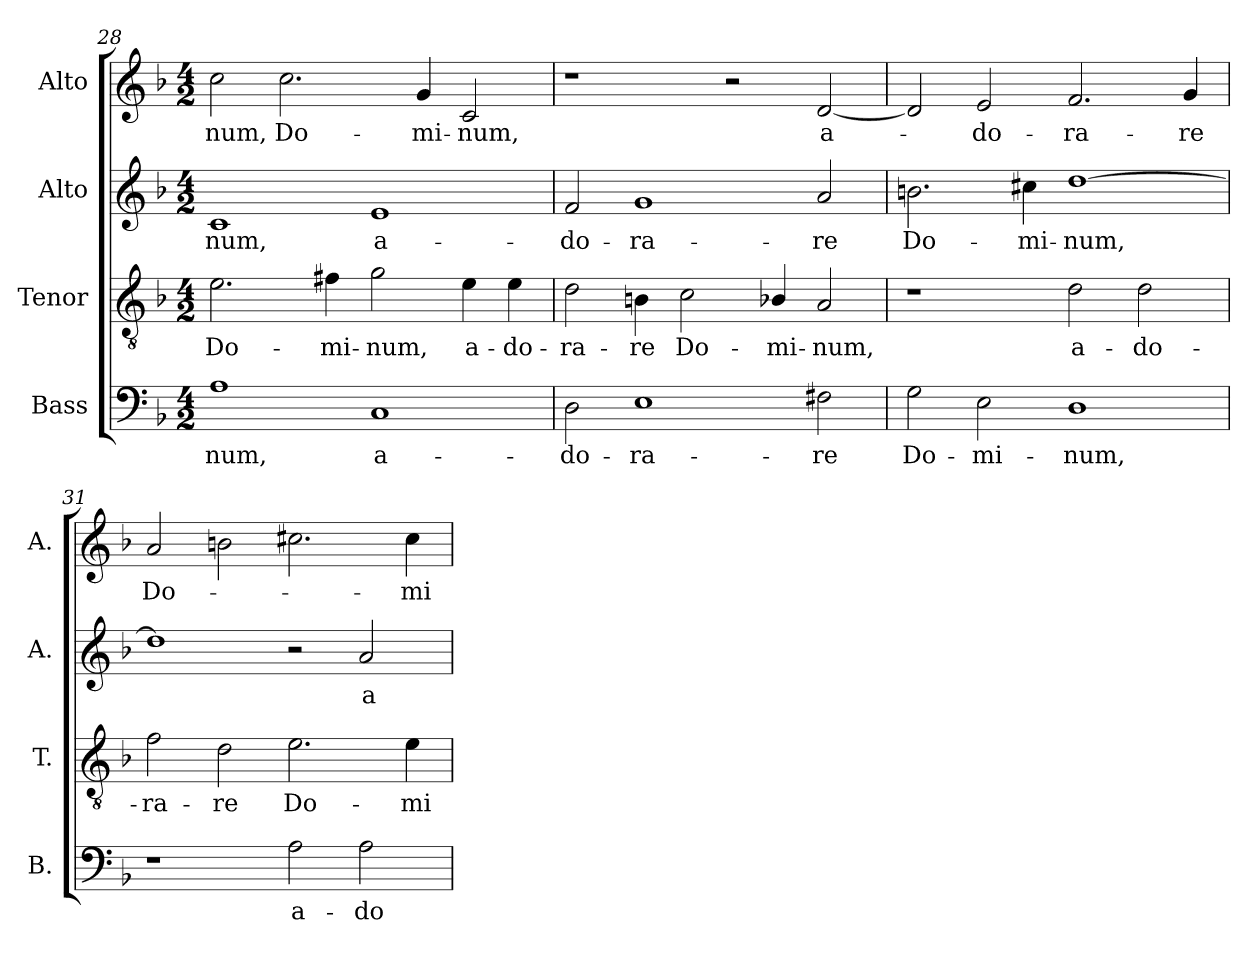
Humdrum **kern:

**kern	**text	**kern	**text	**kern	**text	**kern	**text
*part4	*part4	*part3	*part3	*part2	*part2	*part1	*part1
*staff4	*staff4	*staff3	*staff3	*staff2	*staff2	*staff1	*staff1
*I"Bass	*	*I"Tenor	*	*I"Alto	*	*I"Alto	*
*I'B.	*	*I'T.	*	*I'A.	*	*I'A.	*
*clefF4	*	*clefGv2	*	*clefG2	*	*clefG2	*
*	*	*ITrd7c12	*	*	*	*	*
*k[b-]	*	*k[b-]	*	*k[b-]	*	*k[b-]	*
*F:	*	*F:	*	*F:	*	*F:	*
*M4/2	*	*M4/2	*	*M4/2	*	*M4/2	*
=28	=28	=28	=28	=28	=28	=28	=28
!	!LO:LY:b:color=#000000	!	!	!	!	!	!
!	!	!	!LO:LY:b:color=#000000	!	!	!	!
!	!	!	!	!	!LO:LY:b:color=#000000	!	!
!	!	!	!	!	!	!	!LO:LY:b:color=#000000
1Ai	-num,	2.Ei\	Do-	1ci	-num,	2cci\	-num,
!	!	!	!	!	!	!	!LO:LY:b:color=#000000
.	.	.	.	.	.	2.cci\	Do-
!	!	!	!LO:LY:b:color=#000000	!	!	!	!
.	.	4F#Xi\	-mi-	.	.	.	.
!	!LO:LY:b:color=#000000	!	!	!	!	!	!
!	!	!	!LO:LY:b:color=#000000	!	!	!	!
!	!	!	!	!	!LO:LY:b:color=#000000	!	!
1Ci	a-	2Gi\	-num,	1ei	a-	.	.
!	!	!	!	!	!	!	!LO:LY:b:color=#000000
.	.	.	.	.	.	4gi/	-mi-
!	!	!	!LO:LY:b:color=#000000	!	!	!	!
!	!	!	!	!	!	!	!LO:LY:b:color=#000000
.	.	4Ei\	a-	.	.	2ci/	-num,
!	!	!	!LO:LY:b:color=#000000	!	!	!	!
.	.	4Ei\	-do-	.	.	.	.
=29	=29	=29	=29	=29	=29	=29	=29
!	!LO:LY:b:color=#000000	!	!	!	!	!	!
!	!	!	!LO:LY:b:color=#000000	!	!	!	!
!	!	!	!	!	!LO:LY:b:color=#000000	!	!
2Di\	-do-	2Di\	-ra-	2fi/	-do-	1r	.
!	!LO:LY:b:color=#000000	!	!	!	!	!	!
!	!	!	!LO:LY:b:color=#000000	!	!	!	!
!	!	!	!	!	!LO:LY:b:color=#000000	!	!
1Ei	-ra-	4BBni\	-re	1gi	-ra-	.	.
!	!	!	!LO:LY:b:color=#000000	!	!	!	!
.	.	2Ci\	Do-	.	.	.	.
.	.	.	.	.	.	2r	.
!	!	!	!LO:LY:b:color=#000000	!	!	!	!
.	.	4BB-Xi/	-mi-	.	.	.	.
!	!LO:LY:b:color=#000000	!	!	!	!	!	!
!	!	!	!LO:LY:b:color=#000000	!	!	!	!
!	!	!	!	!	!LO:LY:b:color=#000000	!	!
!	!	!	!	!	!	!	!LO:LY:b:color=#000000
2F#Xi\	-re	2AAi/	-num,	2ai/	-re	[2di/	a-
=30	=30	=30	=30	=30	=30	=30	=30
!	!LO:LY:b:color=#000000	!	!	!	!	!	!
!	!	!	!	!	!LO:LY:b:color=#000000	!	!
2Gi\	Do-	1r	.	2.bni\	Do-	2di/]	.
!	!LO:LY:b:color=#000000	!	!	!	!	!	!
!	!	!	!	!	!	!	!LO:LY:b:color=#000000
2Ei\	-mi-	.	.	.	.	2ei/	-do-
!	!	!	!	!	!LO:LY:b:color=#000000	!	!
.	.	.	.	4cc#Xi\	-mi-	.	.
!	!LO:LY:b:color=#000000	!	!	!	!	!	!
!	!	!	!LO:LY:b:color=#000000	!	!	!	!
!	!	!	!	!	!LO:LY:b:color=#000000	!	!
!	!	!	!	!	!	!	!LO:LY:b:color=#000000
1Di	-num,	2Di\	a-	[1ddi	-num,	2.fi/	-ra-
!	!	!	!LO:LY:b:color=#000000	!	!	!	!
.	.	2Di\	-do-	.	.	.	.
!	!	!	!	!	!	!	!LO:LY:b:color=#000000
.	.	.	.	.	.	4gi/	-re
!!LO:LB:g=z
=31	=31	=31	=31	=31	=31	=31	=31
!	!	!	!LO:LY:b:color=#000000	!	!	!	!
!	!	!	!	!	!	!	!LO:LY:b:color=#000000
1r	.	2Fi\	-ra-	1ddi]	.	2ai/	Do-
!	!	!	!LO:LY:b:color=#000000	!	!	!	!
.	.	2Di\	-re	.	.	2bni\	.
!	!LO:LY:b:color=#000000	!	!	!	!	!	!
!	!	!	!LO:LY:b:color=#000000	!	!	!	!
2Ai\	a-	2.Ei\	Do-	2r	.	2.cc#Xi\	.
!	!LO:LY:b:color=#000000	!	!	!	!	!	!
!	!	!	!	!	!LO:LY:b:color=#000000	!	!
2Ai\	-do-	.	.	2ai/	a-	.	.
!	!	!	!LO:LY:b:color=#000000	!	!	!	!
!	!	!	!	!	!	!	!LO:LY:b:color=#000000
.	.	4Ei\	-mi-	.	.	4cc#i\	-mi-
=	=	=	=	=	=	=	=
*-	*-	*-	*-	*-	*-	*-	*-
